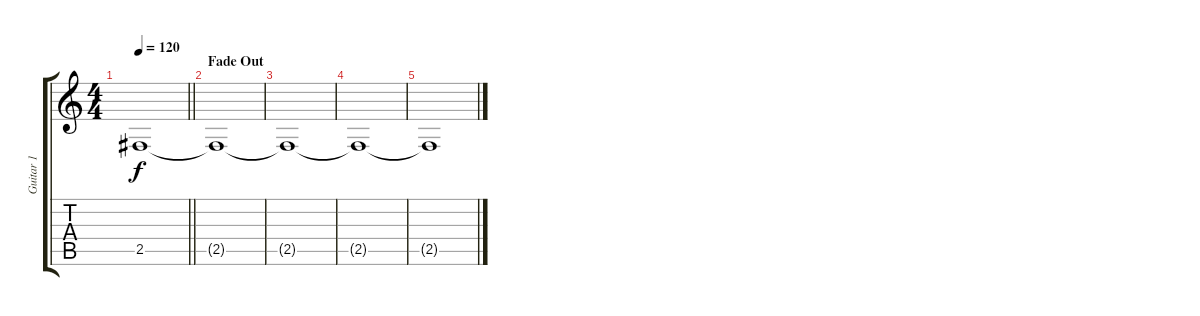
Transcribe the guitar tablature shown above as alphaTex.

\track ("Guitar 1" "Guitar 1") {instrument distortionguitar}
\staff {score tabs}
\tuning (B3 Gb3 D3 A2 E2 B1) {hide}
\ts (4 4)
\tempo 120
\clef g2
\barLineRight lightlight
\ks c
2.5.1{dy f} |
\section ("" "Fade Out")
2.5{t}.1 |
2.5{t}.1 |
2.5{t}.1 |
2.5{t}.1
